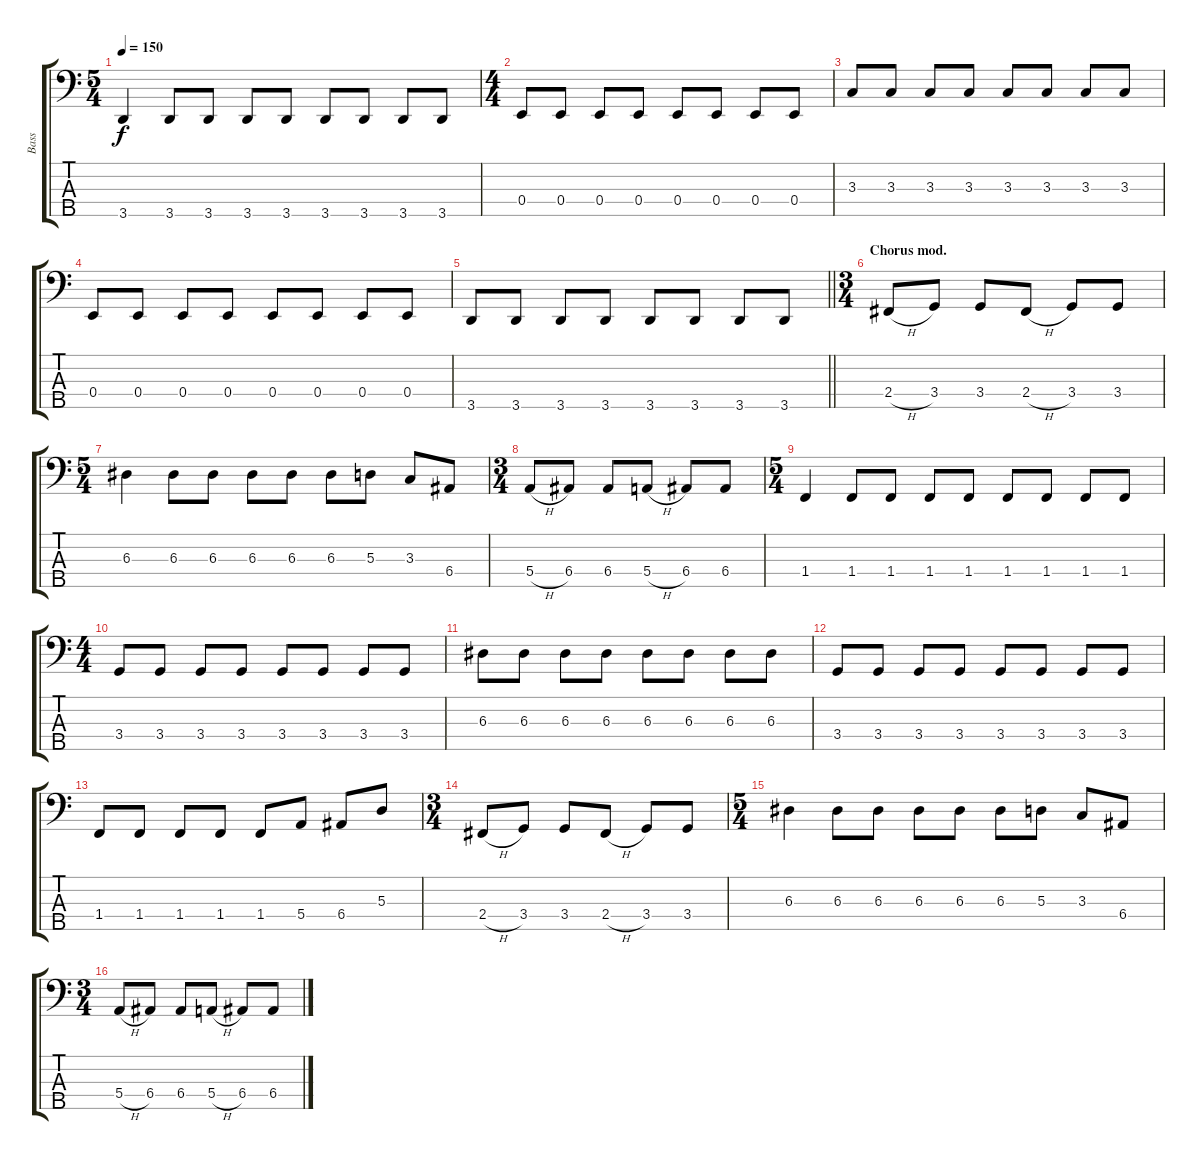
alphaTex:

\track ("Bass" "Bass") {instrument electricbassfinger}
\staff {score tabs}
\tuning (G2 D2 A1 E1 B0) {hide}
\ts (5 4)
\tempo 150
\clef f4
\ks c
3.5.4{dy f} 3.5.8 3.5.8 3.5.8 3.5.8 3.5.8 3.5.8 3.5.8 3.5.8 |
\ts (4 4)
0.4.8 0.4.8 0.4.8 0.4.8 0.4.8 0.4.8 0.4.8 0.4.8 |
3.3.8 3.3.8 3.3.8 3.3.8 3.3.8 3.3.8 3.3.8 3.3.8 |
0.4.8 0.4.8 0.4.8 0.4.8 0.4.8 0.4.8 0.4.8 0.4.8 |
\barLineRight lightlight
3.5.8 3.5.8 3.5.8 3.5.8 3.5.8 3.5.8 3.5.8 3.5.8 |
\ts (3 4)
\section ("" "Chorus mod.")
2.4{h}.8 3.4.8 3.4.8 2.4{h}.8 3.4.8 3.4.8 |
\ts (5 4)
6.3.4 6.3.8 6.3.8 6.3.8 6.3.8 6.3.8 5.3.8 3.3.8 6.4.8 |
\ts (3 4)
5.4{h}.8 6.4.8 6.4.8 5.4{h}.8 6.4.8 6.4.8 |
\ts (5 4)
1.4.4 1.4.8 1.4.8 1.4.8 1.4.8 1.4.8 1.4.8 1.4.8 1.4.8 |
\ts (4 4)
3.4.8 3.4.8 3.4.8 3.4.8 3.4.8 3.4.8 3.4.8 3.4.8 |
6.3.8 6.3.8 6.3.8 6.3.8 6.3.8 6.3.8 6.3.8 6.3.8 |
3.4.8 3.4.8 3.4.8 3.4.8 3.4.8 3.4.8 3.4.8 3.4.8 |
1.4.8 1.4.8 1.4.8 1.4.8 1.4.8 5.4.8 6.4.8 5.3.8 |
\ts (3 4)
2.4{h}.8 3.4.8 3.4.8 2.4{h}.8 3.4.8 3.4.8 |
\ts (5 4)
6.3.4 6.3.8 6.3.8 6.3.8 6.3.8 6.3.8 5.3.8 3.3.8 6.4.8 |
\ts (3 4)
5.4{h}.8 6.4.8 6.4.8 5.4{h}.8 6.4.8 6.4.8
